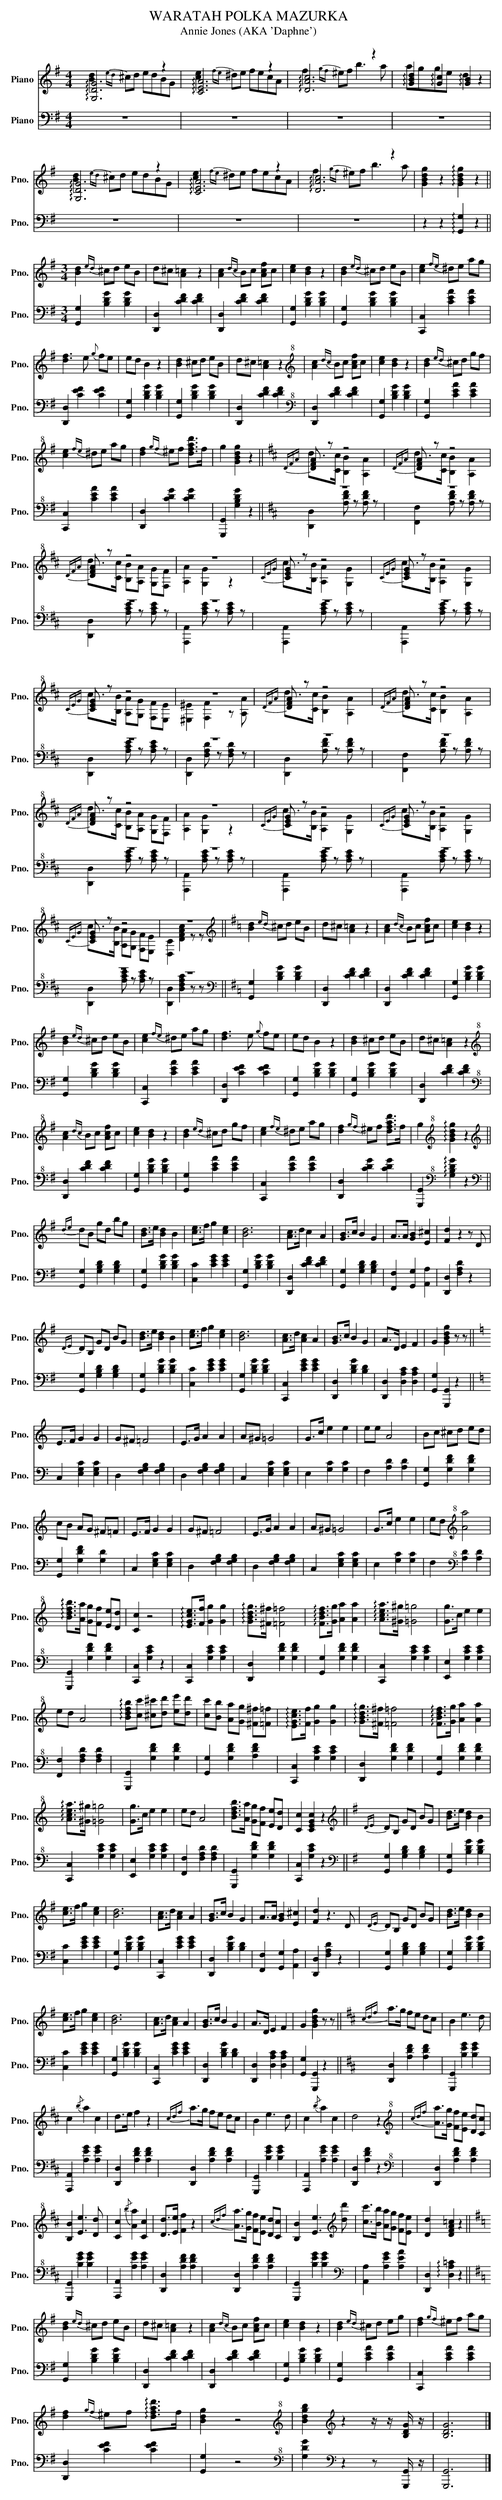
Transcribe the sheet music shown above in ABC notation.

X:1
T:WARATAH POLKA MAZURKA
T:Annie Jones (AKA 'Daphne')
%%score ( 1 2 ) ( 3 4 )
L:1/4
M:4/4
K:G
V:1 treble nm="Piano" snm="Pno."
V:2 treble
V:3 bass nm="Piano" snm="Pno."
V:4 bass
V:1
!arpeggio![G,DG]3 z | !arpeggio![CEA]3 z | !arpeggio![DAc]3 z |
!arpeggio![GBd] !arpeggio![Gc] !arpeggio![GB] z |$ !arpeggio![G,DG]3 z | !arpeggio![CEA]3 z |
!arpeggio![DAc]3 z | [GBdg] z !arpeggio![GBdg] z ||$[M:3/4] [Bd]{ed} ^c/d/ e/B/ | d/^c/ [A=c] z |
[Ac]{dc} B/c/ [Acf]/c/ | [ce] [Bd] z | [Bd]{ed} ^c/d/ e/B/ | [ce]{fe} ^d/e/ a/g/ |$
[df]3/2 e/{g} f/e/ | e/d/ B z | [Bd] ^c/d/ e/B/ | d/^c/ [A=c] z |
[K:treble+8] [Ac]{dc} B/c/ [Acf]/c/ | [ce] [Bd] z | [Bd]{ed} ^c/d/ g/f/ |$ [ce]{fe} ^d/e/ a/g/ |
[df]{gf} ^e/f/ [dfad']/>f/ | g [GBdg] z ||[K:D]{DFA} [DFA]/ z/ z2 |{DFA} [DFA]/ z/ z2 |$
{DFA} [DFA]/ z/ z2 | z3 |{CEG} [CEG]/ z/ z2 |{CEG} [CEG]/ z/ z2 |${CEG} [CEG]/ z/ z2 | z3 |
{DFA} [DFA]/ z/ z2 |{DFA} [DFA]/ z/ z2 |${DFA} [DFA]/ z/ z2 | z3 |{CEG} [CEG]/ z/ z2 |
{CEG} [CEG]/ z/ z2 |${CEG} [CEG]/ z/ z2 | z3 ||[K:G][K:treble] [Bd]{ed} ^c/d/ e/B/ |
d/^c/ [A=c] z | [Ac]{dc} B/c/ [Acf]/c/ | [ce] [Bd] z |$ [Bd]{ed} ^c/d/ e/B/ |
[ce]{fe} ^d/e/ a/g/ | [df]3/2 e/{g} f/e/ | e/d/ B z | [Bd] ^c/d/ e/B/ | d/^c/ [A=c] z |$
[K:treble+8] [Ac]{dc} B/c/ [Acf]/c/ | [ce] [Bd] z | [Bd]{ed} ^c/d/ g/f/ | [ce]{fe} ^d/e/ a/g/ |
[df]{gf} ^e/f/ [dfad']/>f/ | g[K:treble+8] !arpeggio![GBdg] z ||$[K:treble]{de} d/B/ g/d/ b/g/ |
[Bd]/>e/ [Bd] B | [ce]/>f/ g [ce] | [Bd]3 | [Ac]/>d/ c A | [GB]/>c/ B G | A/>A/ [GB] [E^c] |
[Fd] z z/ D/ |${DE} D/B,/ G/D/ B/G/ | [Bd]/>e/ [Bd] B | [ce]/>f/ g [ce] | [Bd]3 |
[Ac]/>d/ [Ac] A | [GB]/>c/ B G | A/>D/ E F | G [GBdg] z/ z/ ||$[K:C] E/>F/ G G | G/^F/ =F2 |
E/>G/ A A | A/^G/ =G2 | G/>c/ e e | e/e/ A2 | B/c/ ^c/d/ e/d/ |$ c/B/ A/G/ ^F/=F/ | E/>F/ G G |
G/^F/ =F2 | E/>G/ A A | A/^G/ =G2 | G/>c/ e e | e/d/[K:treble+8] [Aa]2 |$
!arpeggio![Bdfb]/>[Aa]/ [Gg]/[Ff]/ [Ee]/[Dd]/ | [Cc] z2 | !arpeggio![EGce]/>[Ff]/ [Gg] [Gg] |
!arpeggio![GBdg]/>[^F^f]/ [=F=f]2 | !arpeggio![FBdf]/>[Gg]/ [Aa] [Aa] |
!arpeggio![Acea]/>[^G^g]/ [=G=g]2 | [Gg]/>c/ e e |$ e/d/ A2 |
!arpeggio![Bdfb]/[cc']/ [^c^c']/[dd']/ [ee']/[dd']/ | [cc']/[Bb]/ [Aa]/[Gg]/ [^F^f]/[=F=f]/ |
!arpeggio![EGce]/>[Ff]/ [Gg] [Gg] | !arpeggio![GBdg]/>[^F^f]/ [=F=f]2 |
!arpeggio![FBdf]/>[Gg]/ [Aa] [Aa] |$ !arpeggio![Acea]/>[^G^g]/ [=G=g]2 | [Gg]/>c/ e e | e/d/ A2 |
[Bdfb]/>[Aa]/ [Gg]/[Ff]/ [Ee]/[Dd]/ | [Cc] [CEGc] z ||[K:G][K:treble]{DE} D/B,/ G/D/ B/G/ |
[Bd]/>e/ [Bd] B |$ [ce]/>f/ g [ce] | [Bd]3 | [Ac]/>d/ [Ac] A | [GB]/>c/ B G | A/>A/ [GB] [E^c] |
[Fd] z3/2 D/ |{DE} D/B,/ G/D/ B/G/ | [Bd]/>e/ [Bd] B |$ [ce]/>f/ g [ce] | [Bd]3 |
[Ac]/>d/ [Ac] A | [GB]/>c/ B G | A/>D/ E F | G [GBdg] z/ z/ ||[K:D]{cdf} a/>g/ f/e/ d/c/ |
B e3/2 d/ |$ c{/b} a c | d/>e/ f z |{cdf} a/>g/ f/e/ d/c/ | B e3/2 d/ | c{/b} a c | d2 z |
[K:treble+8]{cdf} [Aa]/>[Gg]/ [Ff]/[Ee]/ [Dd]/[Cc]/ |$ [B,B] [Ee]3/2 [Dd]/ | [Cc]{/b} [Aa] [Cc] |
[Dd]/>[Ee]/ [Ff] z |{cdf} [Aa]/>[Gg]/ [Ff]/[Ee]/ [Dd]/[Cc]/ | [B,B] [Ee]3/2[K:treble] [dd']/ |
[cc']/>[Bb]/ [Aa]/[Gg]/ [Ff]/[Ee]/ | [Dd] [DFA=c] z ||$[K:G] [Bd]{ed} ^c/d/ e/B/ | d/^c/ [A=c] z |
[Ac]{dc} B/c/ [Acf]/c/ | [ce] [Bd] z | [Bd]{ed} ^c/d/ e/g/ | [df]{gf} ^e/f/ a/g/ |$
[df]{gf} ^e/f/ !arpeggio![dfad']/>f/ | [Bdg] z2 |
[K:treble+8] [Bdgb][K:treble] z z/4 z/4 [B,DG]/4 z/4 | [B,DG]3 |]
V:2
[Bd]{ed} ^c/d/ e/d/B/G/ | [ce]{fe} ^d/e/ f/e/c/A/ | f{gf} ^e/f/ b3/2 a/ | a/g/g/e/ d z |$
[Bd]{ed} ^c/d/ e/d/B/G/ | [ce]{fe} ^d/e/ f/e/c/A/ | f{gf} ^e/f/ b3/2 a/ | x4 ||$[M:3/4] x3 | x3 |
x3 | x3 | x3 | x3 |$ x3 | x3 | x3 | x3 |[K:treble+8] x3 | x3 | x3 |$ x3 | x3 | x3 ||
[K:D] d/>[Cc]/ [B,B] [A,A] | d/>[Cc]/ [B,B] [A,A] |$ d/>[Cc]/ [B,B]/[A,A]/ [G,G]/[F,F]/ |
[A,A] [G,G] z | c/>[B,B]/ [A,A] [G,G] | c/>[B,B]/ [A,A] [G,G] |$
c/>[B,B]/ [A,A]/[G,G]/ [F,F]/[E,E]/ | [^E,^E] [F,F] z/ [A,A]/ | d/>[Cc]/ [B,B] [A,A] |
d/>[Cc]/ [B,B] [A,A] |$ d/>[Cc]/ [B,B]/[A,A]/ [G,G]/[F,F]/ | [A,A] [G,G] z |
c/>[B,B]/ [A,A] [G,G] | c/>[B,B]/ [A,A] [G,G] |$ c/>[B,B]/ [A,A]/[G,G]/ [F,F]/[E,E]/ |
[D,C] [DFAc] z/ z/ ||[K:G][K:treble] x3 | x3 | x3 | x3 |$ x3 | x3 | x3 | x3 | x3 | x3 |$
[K:treble+8] x3 | x3 | x3 | x3 | x3 | x[K:treble+8] x2 ||$[K:treble] x3 | x3 | x3 | x3 | x3 | x3 |
x3 | x3 |$ x3 | x3 | x3 | x3 | x3 | x3 | x3 | x3 ||$[K:C] x3 | x3 | x3 | x3 | x3 | x3 | x3 |$ x3 |
x3 | x3 | x3 | x3 | x3 | x[K:treble+8] x2 |$ x3 | x3 | x3 | x3 | x3 | x3 | x3 |$ x3 | x3 | x3 |
x3 | x3 | x3 |$ x3 | x3 | x3 | x3 | x3 ||[K:G][K:treble] x3 | x3 |$ x3 | x3 | x3 | x3 | x3 | x3 |
x3 | x3 |$ x3 | x3 | x3 | x3 | x3 | x3 ||[K:D] x3 | x3 |$ x3 | x3 | x3 | x3 | x3 | x3 |
[K:treble+8] x3 |$ x3 | x3 | x3 | x3 | x5/2[K:treble] x/ | x3 | x3 ||$[K:G] x3 | x3 | x3 | x3 |
x3 | x3 |$ x3 | x3 |[K:treble+8] x[K:treble] x2 | x3 |]
V:3
z4 | z4 | z4 | z4 |$ z4 | z4 | z4 | z z !arpeggio![G,,G,] z ||$[M:3/4] [G,,G,] [B,DG] [B,DG] |
[D,,D,] [CDF] [CDF] | [D,,D,] [CDF] [CDF] | [G,,G,] [B,DG] [B,DG] | [G,,G,] [B,DG] [B,DG] |
[C,,C,] [CEA] [CEA] |$ [D,,D,] [CEF] [CEF] | [G,,G,] [B,DG] [B,DG] | [G,,G,] [B,DG] [B,DG] |
[D,,D,] [CDF] [CDF] |[K:bass+8] [D,,D,] [CDF] [CDF] | [G,,G,] [B,DG] [B,DG] |
[G,,G,] [CEA] [CEA] |$ [C,,C,] [CEA] [CEA] | [D,,D,] [CDG] [CDG] | [G,,,G,,] [G,B,DG] z ||
[K:D] z3 | z3 |$ z3 | z3 | z3 | z3 |$ z3 | z3 | z3 | z3 |$ z3 | z3 | z3 | z3 |$ z3 | z3 ||
[K:G][K:bass] [G,,G,] [B,DG] [B,DG] | [D,,D,] [CDF] [CDF] | [D,,D,] [CDF] [CDF] |
[G,,G,] [B,DG] [B,DG] |$ [G,,G,] [B,DG] [B,DG] | [C,,C,] [CEA] [CEA] | [D,,D,] [CEF] [CEF] |
[G,,G,] [B,DG] [B,DG] | [G,,G,] [B,DG] [B,DG] | [D,,D,] [CDF] [CDF] |$
[K:bass+8] [D,,D,] [CDF] [CDF] | [G,,G,] [B,DG] [B,DG] | [G,,G,] [CEA] [CEA] |
[C,,C,] [CEA] [CEA] | [D,,D,] [CDG] [CDG] | [G,,,G,,][K:bass+8] !arpeggio![G,B,DG] z ||$
[K:bass] [G,,G,] [G,B,D] [G,B,D] | [G,,G,] [B,DG] [B,DG] | [C,C] [CEG] [CEG] |
[G,,G,] [B,DG] [B,DG] | [D,,D,] [CDF] [CDF] | [G,,G,] [G,B,D] [G,B,D] | [F,,F,] [G,,G,] [A,,A,] |
[D,,D,] [F,A,D] z |$ [G,,G,] [G,B,D] [G,B,D] | [G,,G,] [B,DG] [B,DG] | [C,C] [CEG] [CEG] |
[G,,G,] [B,DG] [B,DG] | [C,,C,] [CEG] [CEG] | [D,,D,] [B,DG] [B,D] | [D,,D,] [D,A,C] [D,A,C] |
[G,,G,] [G,,,G,,] z ||$[K:C] C, [E,G,C] [E,G,C] | D, [F,G,B,] [F,G,B,] | D, [F,G,B,] [F,G,B,] |
C, [E,G,C] [E,G,C] | E, [G,C] [G,C] | F, [A,D] [A,D] | [G,,G,] [G,DF] [G,DF] |$
[G,,G,] [G,DF] [G,D] | C, [E,G,C] [E,G,C] | D, [F,G,B,] [F,G,B,] | D, [F,G,B,] [F,G,B,] |
C, [E,G,C] [E,G,C] | E, [G,C] [G,C] | F,[K:bass+8] [A,D] [A,D] |$ [G,,,G,,] [G,DF] [G,DF] |
[C,,C,] [G,CE] z | [C,,C,] [G,CE] [G,CE] | [D,,D,] [G,DF] [G,DF] | [G,,G,] [G,DF] [G,DF] |
[C,,C,] [G,CE] [G,CE] | [E,,E,] [G,CE] [G,CE] |$ [F,,F,] [F,A,D] [F,A,D] |
[G,,,G,,] [G,DF] [G,DF] | [G,,G,] [G,DF] [A,DF] | [C,,C,] [G,CE] [G,CE] | [D,,D,] [G,DF] [G,DF] |
[G,,G,] [G,DF] [G,DF] |$ [C,,C,] [G,CE] [G,CE] | [E,,E,] [G,CE] [G,CE] | [F,,F,] [F,A,D] [F,A,D] |
[G,,,G,,] [G,DF] [G,DF] | [C,,C,] [G,CE] z ||[K:G][K:bass] [G,,G,] [G,B,D] [G,B,D] |
[G,,G,] [B,DG] [B,DG] |$ [C,C] [CEG] [CEG] | [G,,G,] [B,DG] [B,DG] | [C,,C,] [CEG] [CEG] |
[D,,D,] [B,DG] [B,D] | [F,,F,] [G,,G,] [A,,A,] | [D,,D,] [F,A,D] z | [G,,G,] [G,B,D] [G,B,D] |
[G,,G,] [B,DG] [B,DG] |$ [C,C] [CEG] [CEG] | [G,,G,] [B,DG] [B,DG] | [C,,C,] [CEG] [CEG] |
[D,,D,] [B,DG] [B,D] | [D,,D,] [D,A,C] [D,A,C] | [G,,G,] [G,,,G,,] z ||
[K:D] [D,,D,] [A,DF] [A,DF] | [G,,,G,,] [B,EG] [B,EG] |$ [A,,,A,,] [A,EG] [A,EG] |
[D,,D,] [A,DF] [A,DF] | [D,,D,] [A,DF] [A,DF] | [G,,,G,,] [B,EG] [B,EG] |
[A,,,A,,] [A,EG] [A,EG] | [D,,D,] [A,DF] z |[K:bass+8] [D,,D,] [A,DF] [A,DF] |$
[G,,,G,,] [B,EG] [B,EG] | [A,,,A,,] [A,EG] [A,EG] | [D,,D,] [A,DF] [A,DF] |
[D,,D,] [A,DF] [A,DF] | [G,,,G,,] [B,EG] [B,EG] |[K:bass] [A,,A,] [A,EG] [A,EA] |
[D,,D,] !arpeggio![D,A,=C] z ||$[K:G] [G,,G,] [B,DG] [B,DG] | [D,,D,] [CDF] [CDF] |
[D,,D,] [CDF] [CDF] | [G,,G,] [B,DG] [B,DG] | [G,,G,] [CEA] [CEA] | [C,,C,] [CEA] [CEA] |$
[D,,D,] [CEF] [CEF] | [G,,G,] z2 |[K:bass+8] [G,DG][K:bass] z z/ [G,,,G,,]/4 z/4 | [G,,,G,,]3 |]
V:4
x4 | x4 | x4 | x4 |$ x4 | x4 | x4 | x4 ||$[M:3/4] x3 | x3 | x3 | x3 | x3 | x3 |$ x3 | x3 | x3 |
x3 |[K:bass+8] x3 | x3 | x3 |$ x3 | x3 | x3 ||[K:D] [D,,D,] [A,DF]/ z/ [A,DF]/ z/ |
[F,,F,] [A,DF]/ z/ [A,DF]/ z/ |$ [D,,D,] [A,CE]/ z/ [A,CE]/ z/ | [A,,,A,,] [A,CE]/ z/ [A,CE]/ z/ |
[A,,,A,,] [A,CE]/ z/ [A,CE]/ z/ | [A,,,A,,] [A,CE]/ z/ [A,CE]/ z/ |$
[D,,D,] [A,CE]/ z/ [A,CE]/ z/ | [D,,D,] [F,A,D]/ z/ [F,A,D]/ z/ | [D,,D,] [A,DF]/ z/ [A,DF]/ z/ |
[F,,F,] [A,DF]/ z/ [A,DF]/ z/ |$ [D,,D,] [A,CE]/ z/ [A,CE]/ z/ | [A,,,A,,] [A,CE]/ z/ [A,CE]/ z/ |
[A,,,A,,] [A,CE]/ z/ [A,CE]/ z/ | [A,,,A,,] [A,CE]/ z/ [A,CE]/ z/ |$
[D,,D,] [A,CE]/ z/ [A,CE]/ z/ | [D,,D,] [D,F,A,C] z/ z/ ||[K:G][K:bass] x3 | x3 | x3 | x3 |$ x3 |
x3 | x3 | x3 | x3 | x3 |$[K:bass+8] x3 | x3 | x3 | x3 | x3 | x[K:bass+8] x2 ||$[K:bass] x3 | x3 |
x3 | x3 | x3 | x3 | x3 | x3 |$ x3 | x3 | x3 | x3 | x3 | x3 | x3 | x3 ||$[K:C] x3 | x3 | x3 | x3 |
x3 | x3 | x3 |$ x3 | x3 | x3 | x3 | x3 | x3 | x[K:bass+8] x2 |$ x3 | x3 | x3 | x3 | x3 | x3 |
x3 |$ x3 | x3 | x3 | x3 | x3 | x3 |$ x3 | x3 | x3 | x3 | x3 ||[K:G][K:bass] x3 | x3 |$ x3 | x3 |
x3 | x3 | x3 | x3 | x3 | x3 |$ x3 | x3 | x3 | x3 | x3 | x3 ||[K:D] x3 | x3 |$ x3 | x3 | x3 | x3 |
x3 | x3 |[K:bass+8] x3 |$ x3 | x3 | x3 | x3 | x3 |[K:bass] x3 | x3 ||$[K:G] x3 | x3 | x3 | x3 |
x3 | x3 |$ x3 | x3 |[K:bass+8] x[K:bass] x2 | x3 |]
